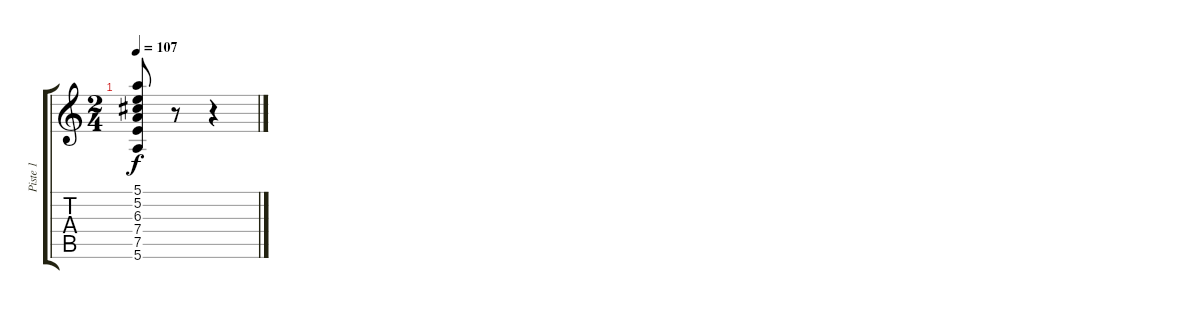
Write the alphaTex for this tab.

\track ("Piste 1" "Piste 1") {instrument distortionguitar}
\staff {score tabs}
\tuning (E4 B3 G3 D3 A2 E2) {hide}
\ts (2 4)
\tempo 107
\clef g2
\ks c
(5.1 5.2 6.3 7.4 7.5 5.6).8{dy f} r.8 r.4
